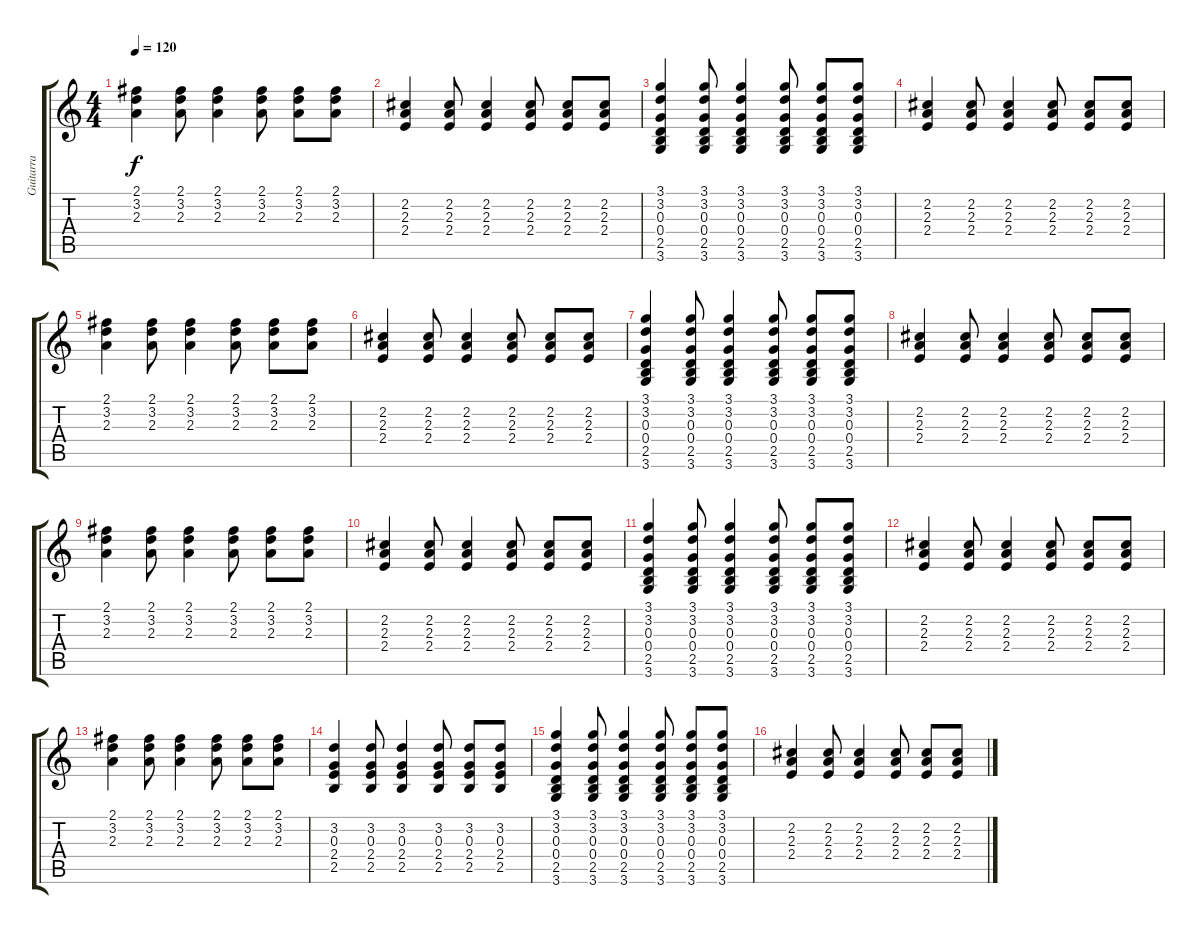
\track ("Guitarra" "Guitarra") {instrument acousticguitarsteel}
\staff {score tabs}
\tuning (E4 B3 G3 D3 A2 E2) {hide}
\ts (4 4)
\tempo 120
\clef g2
\ks c
(2.1 3.2 2.3).4{dy f} (2.1 3.2 2.3).8 (2.1 3.2 2.3).4 (2.1 3.2 2.3).8 (2.1 3.2 2.3).8 (2.1 3.2 2.3).8 |
(2.2 2.3 2.4).4 (2.2 2.3 2.4).8 (2.2 2.3 2.4).4 (2.2 2.3 2.4).8 (2.2 2.3 2.4).8 (2.2 2.3 2.4).8 |
(3.1 3.2 0.3 0.4 2.5 3.6).4 (3.1 3.2 0.3 0.4 2.5 3.6).8 (3.1 3.2 0.3 0.4 2.5 3.6).4 (3.1 3.2 0.3 0.4 2.5 3.6).8 (3.1 3.2 0.3 0.4 2.5 3.6).8 (3.1 3.2 0.3 0.4 2.5 3.6).8 |
(2.2 2.3 2.4).4 (2.2 2.3 2.4).8 (2.2 2.3 2.4).4 (2.2 2.3 2.4).8 (2.2 2.3 2.4).8 (2.2 2.3 2.4).8 |
(2.1 3.2 2.3).4 (2.1 3.2 2.3).8 (2.1 3.2 2.3).4 (2.1 3.2 2.3).8 (2.1 3.2 2.3).8 (2.1 3.2 2.3).8 |
(2.2 2.3 2.4).4 (2.2 2.3 2.4).8 (2.2 2.3 2.4).4 (2.2 2.3 2.4).8 (2.2 2.3 2.4).8 (2.2 2.3 2.4).8 |
(3.1 3.2 0.3 0.4 2.5 3.6).4 (3.1 3.2 0.3 0.4 2.5 3.6).8 (3.1 3.2 0.3 0.4 2.5 3.6).4 (3.1 3.2 0.3 0.4 2.5 3.6).8 (3.1 3.2 0.3 0.4 2.5 3.6).8 (3.1 3.2 0.3 0.4 2.5 3.6).8 |
(2.2 2.3 2.4).4 (2.2 2.3 2.4).8 (2.2 2.3 2.4).4 (2.2 2.3 2.4).8 (2.2 2.3 2.4).8 (2.2 2.3 2.4).8 |
(2.1 3.2 2.3).4 (2.1 3.2 2.3).8 (2.1 3.2 2.3).4 (2.1 3.2 2.3).8 (2.1 3.2 2.3).8 (2.1 3.2 2.3).8 |
(2.2 2.3 2.4).4 (2.2 2.3 2.4).8 (2.2 2.3 2.4).4 (2.2 2.3 2.4).8 (2.2 2.3 2.4).8 (2.2 2.3 2.4).8 |
(3.1 3.2 0.3 0.4 2.5 3.6).4 (3.1 3.2 0.3 0.4 2.5 3.6).8 (3.1 3.2 0.3 0.4 2.5 3.6).4 (3.1 3.2 0.3 0.4 2.5 3.6).8 (3.1 3.2 0.3 0.4 2.5 3.6).8 (3.1 3.2 0.3 0.4 2.5 3.6).8 |
(2.2 2.3 2.4).4 (2.2 2.3 2.4).8 (2.2 2.3 2.4).4 (2.2 2.3 2.4).8 (2.2 2.3 2.4).8 (2.2 2.3 2.4).8 |
(2.1 3.2 2.3).4 (2.1 3.2 2.3).8 (2.1 3.2 2.3).4 (2.1 3.2 2.3).8 (2.1 3.2 2.3).8 (2.1 3.2 2.3).8 |
(3.2 0.3 2.4 2.5).4 (3.2 0.3 2.4 2.5).8 (3.2 0.3 2.4 2.5).4 (3.2 0.3 2.4 2.5).8 (3.2 0.3 2.4 2.5).8 (3.2 0.3 2.4 2.5).8 |
(3.1 3.2 0.3 0.4 2.5 3.6).4 (3.1 3.2 0.3 0.4 2.5 3.6).8 (3.1 3.2 0.3 0.4 2.5 3.6).4 (3.1 3.2 0.3 0.4 2.5 3.6).8 (3.1 3.2 0.3 0.4 2.5 3.6).8 (3.1 3.2 0.3 0.4 2.5 3.6).8 |
(2.2 2.3 2.4).4 (2.2 2.3 2.4).8 (2.2 2.3 2.4).4 (2.2 2.3 2.4).8 (2.2 2.3 2.4).8 (2.2 2.3 2.4).8
